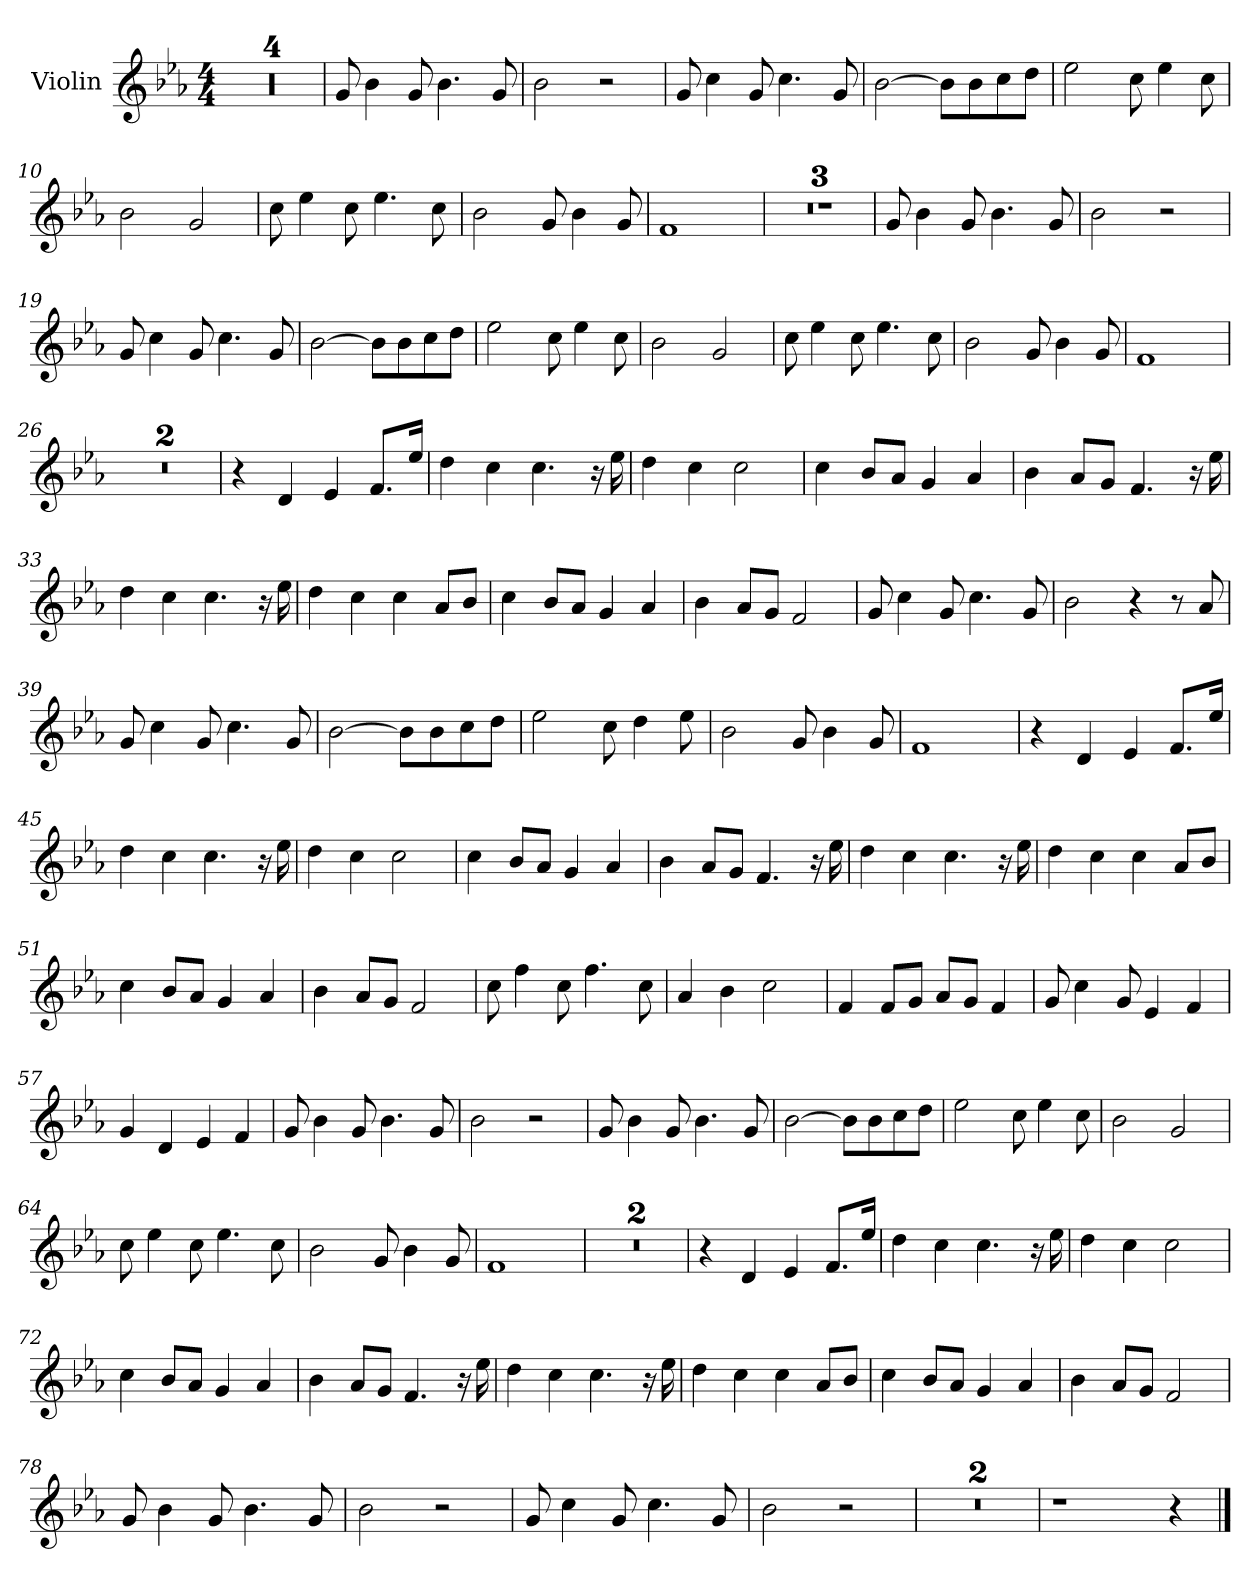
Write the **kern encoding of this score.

**kern
*part1
*staff1
*I"Violin
*I'Vln
*clefG2
*k[b-e-a-]
*E-:
*M4/4
=1
1r
=2
1r
=3
1r
=4
1r
=5
8g/
4b-\
8g/
4.b-\
8g/
=6
2b-\
2r
=7
8g/
4cc\
8g/
4.cc\
8g/
=8
[2b-\
8b-\L]
8b-\
8cc\
8dd\J
!!LO:LB:g=z
=9
2ee-\
8cc\
4ee-\
8cc\
=10
2b-\
2g/
=11
8cc\
4ee-\
8cc\
4.ee-\
8cc\
=12
2b-\
8g/
4b-\
8g/
=13
1f
=14
1r
=15
1r
=16
1r
=17
8g/
4b-\
8g/
4.b-\
8g/
!!LO:LB:g=z
=18
2b-\
2r
=19
8g/
4cc\
8g/
4.cc\
8g/
=20
[2b-\
8b-\L]
8b-\
8cc\
8dd\J
=21
2ee-\
8cc\
4ee-\
8cc\
=22
2b-\
2g/
=23
8cc\
4ee-\
8cc\
4.ee-\
8cc\
=24
2b-\
8g/
4b-\
8g/
!!LO:LB:g=z
=25
1f
=26
1r
=27
1r
=28
4r
4d/
4e-/
8.f/L
16ee-/J
=29
4dd\
4cc\
4.cc\
16r
16ee-\
=30
4dd\
4cc\
2cc\
=31
4cc\
8b-/L
8a-/J
4g/
4a-/
=32
4b-\
8a-/L
8g/J
4.f/
16r
16ee-\
!!LO:LB:g=z
=33
4dd\
4cc\
4.cc\
16r
16ee-\
=34
4dd\
4cc\
4cc\
8a-/L
8b-/J
=35
4cc\
8b-/L
8a-/J
4g/
4a-/
=36
4b-\
8a-/L
8g/J
2f/
=37
8g/
4cc\
8g/
4.cc\
8g/
=38
2b-\
4r
8r
8a-/
!!LO:LB:g=z
=39
8g/
4cc\
8g/
4.cc\
8g/
=40
[2b-\
8b-\L]
8b-\
8cc\
8dd\J
=41
2ee-\
8cc\
4dd\
8ee-\
=42
2b-\
8g/
4b-\
8g/
=43
1f
=44
4r
4d/
4e-/
8.f/L
16ee-/J
=45
4dd\
4cc\
4.cc\
16r
16ee-\
!!LO:LB:g=z
=46
4dd\
4cc\
2cc\
=47
4cc\
8b-/L
8a-/J
4g/
4a-/
=48
4b-\
8a-/L
8g/J
4.f/
16r
16ee-\
=49
4dd\
4cc\
4.cc\
16r
16ee-\
=50
4dd\
4cc\
4cc\
8a-/L
8b-/J
=51
4cc\
8b-/L
8a-/J
4g/
4a-/
=52
4b-\
8a-/L
8g/J
2f/
!!LO:LB:g=z
=53
8cc\
4ff\
8cc\
4.ff\
8cc\
=54
4a-/
4b-\
2cc\
=55
4f/
8f/L
8g/J
8a-/L
8g/J
4f/
=56
8g/
4cc\
8g/
4e-/
4f/
=57
4g/
4d/
4e-/
4f/
=58
8g/
4b-\
8g/
4.b-\
8g/
=59
2b-\
2r
!!LO:LB:g=z
=60
8g/
4b-\
8g/
4.b-\
8g/
=61
[2b-\
8b-\L]
8b-\
8cc\
8dd\J
=62
2ee-\
8cc\
4ee-\
8cc\
=63
2b-\
2g/
=64
8cc\
4ee-\
8cc\
4.ee-\
8cc\
=65
2b-\
8g/
4b-\
8g/
=66
1f
=67
1r
=68
1r
!!LO:LB:g=z
=69
4r
4d/
4e-/
8.f/L
16ee-/J
=70
4dd\
4cc\
4.cc\
16r
16ee-\
=71
4dd\
4cc\
2cc\
=72
4cc\
8b-/L
8a-/J
4g/
4a-/
=73
4b-\
8a-/L
8g/J
4.f/
16r
16ee-\
=74
4dd\
4cc\
4.cc\
16r
16ee-\
!!LO:LB:g=z
=75
4dd\
4cc\
4cc\
8a-/L
8b-/J
=76
4cc\
8b-/L
8a-/J
4g/
4a-/
=77
4b-\
8a-/L
8g/J
2f/
=78
8g/
4b-\
8g/
4.b-\
8g/
=79
2b-\
2r
=80
8g/
4cc\
8g/
4.cc\
8g/
=81
2b-\
2r
=82
1r
=83
1r
=84
1r
4r
==
*-
